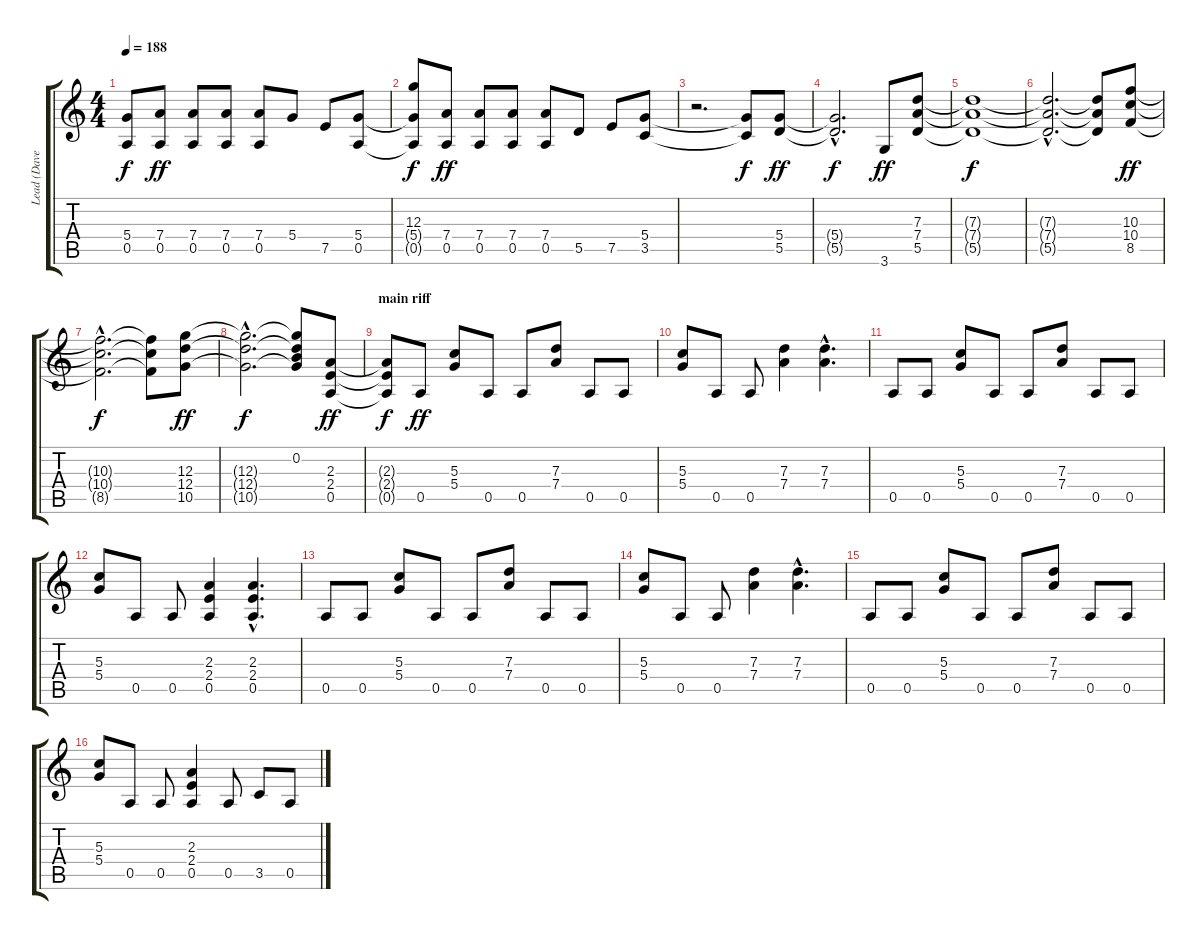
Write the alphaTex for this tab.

\track ("Lead (Dave)" "Lead (Dave") {instrument distortionguitar}
\staff {score tabs}
\tuning (E4 B3 G3 D3 A2 E2) {hide}
\ts (4 4)
\tempo 188
\clef g2
\ks c
(5.4{t} 0.5{t}).8{dy f} (7.4 0.5).8{dy ff} (7.4 0.5).8 (7.4 0.5).8 (7.4 0.5).8 5.4.8 7.5.8 (5.4 0.5).8 |
(12.3{t} 5.4{t} 0.5{t}).8{dy f} (7.4 0.5).8{dy ff} (7.4 0.5).8 (7.4 0.5).8 (7.4 0.5).8 5.5.8 7.5.8 (5.4 3.5).8 |
r.2{d} (5.4{t} 3.5{t}).8{dy f} (5.4 5.5).8{dy ff} |
(5.4{hac t} 5.5{hac t}).2{d dy f} 3.6.8{dy ff} (7.3 7.4 5.5).8 |
(7.3{t} 7.4{t} 5.5{t}).1{dy f} |
(7.3{hac t} 7.4{hac t} 5.5{hac t}).2{d} (7.3{t} 7.4{t} 5.5{t}).8 (10.3 10.4 8.5).8{dy ff} |
(10.3{hac t} 10.4{hac t} 8.5{hac t}).2{d dy f} (10.3{t} 10.4{t} 8.5{t}).8 (12.3 12.4 10.5).8{dy ff} |
(12.3{hac t} 12.4{hac t} 10.5{hac t}).2{d dy f} (0.2 12.3{t} 12.4{t} 10.5{t}).8 (2.3 2.4 0.5).8{dy ff} |
\section ("" "main riff")
(2.3{t} 2.4{t} 0.5{t}).8{dy f} 0.5.8{dy ff} (5.3 5.4).8 0.5.8 0.5.8 (7.3 7.4).8 0.5.8 0.5.8 |
(5.3 5.4).8 0.5.8 0.5.8 (7.3 7.4).4 (7.3{hac} 7.4{hac}).4{d} |
0.5.8 0.5.8 (5.3 5.4).8 0.5.8 0.5.8 (7.3 7.4).8 0.5.8 0.5.8 |
(5.3 5.4).8 0.5.8 0.5.8 (2.3 2.4 0.5).4 (2.3{hac} 2.4{hac} 0.5{hac}).4{d} |
0.5.8 0.5.8 (5.3 5.4).8 0.5.8 0.5.8 (7.3 7.4).8 0.5.8 0.5.8 |
(5.3 5.4).8 0.5.8 0.5.8 (7.3 7.4).4 (7.3{hac} 7.4{hac}).4{d} |
0.5.8 0.5.8 (5.3 5.4).8 0.5.8 0.5.8 (7.3 7.4).8 0.5.8 0.5.8 |
(5.3 5.4).8 0.5.8 0.5.8 (2.3 2.4 0.5).4 0.5.8 3.5.8 0.5.8
